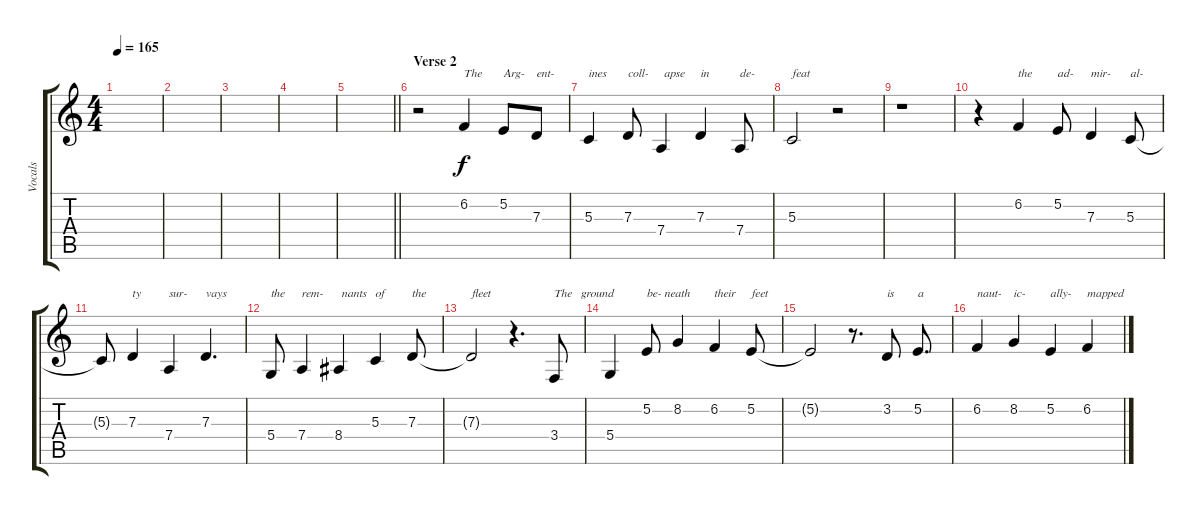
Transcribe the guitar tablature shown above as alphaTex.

\track ("Vocals" "Vocals") {instrument clarinet}
\staff {score tabs}
\tuning (E4 B3 G3 D3 A2 E2) {hide}
\ts (4 4)
\tempo 165
\clef g2
\ks c
|
|
|
|
\barLineRight lightlight
|
\section ("" "Verse 2")
r.2 6.2.4{txt "The"} 5.2.8{txt "Arg-"} 7.3.8{txt "ent-"} |
5.3.4{txt "ines"} 7.3.8{txt "coll-"} 7.4.4{txt " apse"} 7.3.4{txt "in"} 7.4.8{txt "de-"} |
5.3.2{txt "feat"} r.2 |
r.1 |
r.4 6.2.4{txt "the"} 5.2.8{txt "ad-"} 7.3.4{txt "mir-"} 5.3.8{txt "al-"} |
5.3{t}.8 7.3.4{txt "ty"} 7.4.4{txt "sur-"} 7.3.4{d txt "vays"} |
5.4.8{txt "the"} 7.4.4{txt "rem-"} 8.4.4{txt " nants"} 5.3.4{txt "of"} 7.3.8{txt "the"} |
7.3{t}.2{txt "fleet"} r.4{d} 3.4.8{txt "The   ground"} |
5.4.4 5.2.8{txt "be- neath"} 8.2.4 6.2.4{txt "their"} 5.2.8{txt "feet"} |
5.2{t}.2 r.8{d} 3.2.8{txt "is"} 5.2.8{d txt "a"} |
6.2.4{txt "naut-"} 8.2.4{txt "ic-"} 5.2.4{txt "ally-"} 6.2.4{txt "mapped"}
